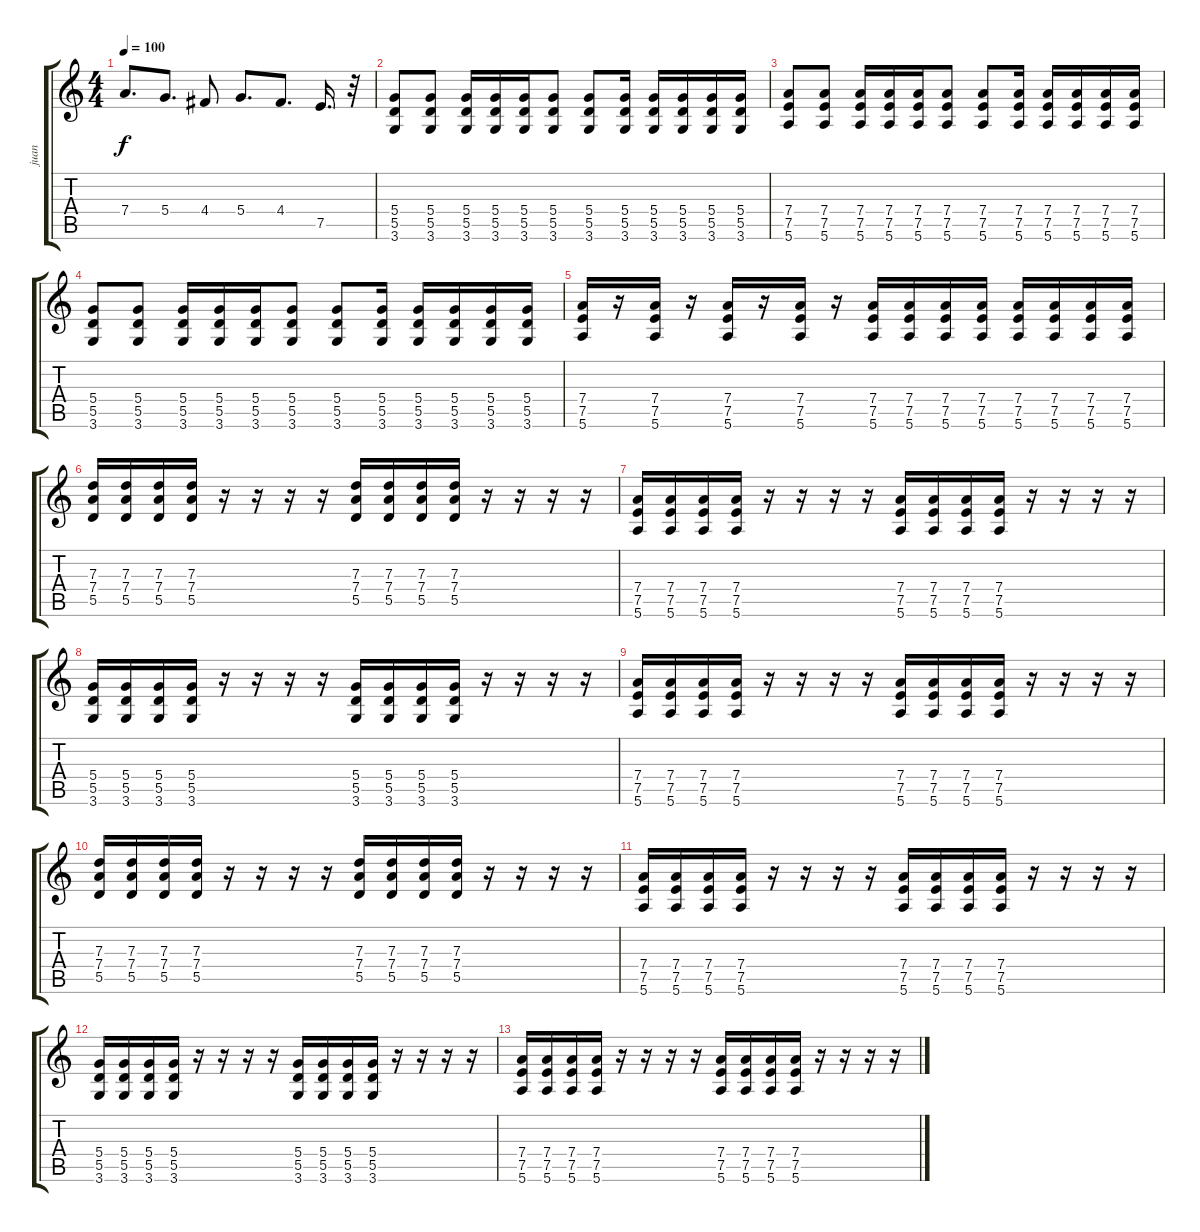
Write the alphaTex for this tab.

\track ("juan" "juan") {instrument overdrivenguitar}
\staff {score tabs}
\tuning (E4 B3 G3 D3 A2 E2) {hide}
\ts (4 4)
\tempo 100
\clef g2
\ks c
7.4.8{d dy f} 5.4.8{d} 4.4.8 5.4.8{d} 4.4.8{d} 7.5.16{d} r.32 |
(5.4 5.5 3.6).8 (5.4 5.5 3.6).8 (5.4 5.5 3.6).16 (5.4 5.5 3.6).16 (5.4 5.5 3.6).16 (5.4 5.5 3.6).8 (5.4 5.5 3.6).8 (5.4 5.5 3.6).16 (5.4 5.5 3.6).16 (5.4 5.5 3.6).16 (5.4 5.5 3.6).16 (5.4 5.5 3.6).16 |
(7.4 7.5 5.6).8 (7.4 7.5 5.6).8 (7.4 7.5 5.6).16 (7.4 7.5 5.6).16 (7.4 7.5 5.6).16 (7.4 7.5 5.6).8 (7.4 7.5 5.6).8 (7.4 7.5 5.6).16 (7.4 7.5 5.6).16 (7.4 7.5 5.6).16 (7.4 7.5 5.6).16 (7.4 7.5 5.6).16 |
(5.4 5.5 3.6).8 (5.4 5.5 3.6).8 (5.4 5.5 3.6).16 (5.4 5.5 3.6).16 (5.4 5.5 3.6).16 (5.4 5.5 3.6).8 (5.4 5.5 3.6).8 (5.4 5.5 3.6).16 (5.4 5.5 3.6).16 (5.4 5.5 3.6).16 (5.4 5.5 3.6).16 (5.4 5.5 3.6).16 |
(7.4 7.5 5.6).16 r.16 (7.4 7.5 5.6).16 r.16 (7.4 7.5 5.6).16 r.16 (7.4 7.5 5.6).16 r.16 (7.4 7.5 5.6).16 (7.4 7.5 5.6).16 (7.4 7.5 5.6).16 (7.4 7.5 5.6).16 (7.4 7.5 5.6).16 (7.4 7.5 5.6).16 (7.4 7.5 5.6).16 (7.4 7.5 5.6).16 |
(7.3 7.4 5.5).16 (7.3 7.4 5.5).16 (7.3 7.4 5.5).16 (7.3 7.4 5.5).16 r.16 r.16 r.16 r.16 (7.3 7.4 5.5).16 (7.3 7.4 5.5).16 (7.3 7.4 5.5).16 (7.3 7.4 5.5).16 r.16 r.16 r.16 r.16 |
(7.4 7.5 5.6).16 (7.4 7.5 5.6).16 (7.4 7.5 5.6).16 (7.4 7.5 5.6).16 r.16 r.16 r.16 r.16 (7.4 7.5 5.6).16 (7.4 7.5 5.6).16 (7.4 7.5 5.6).16 (7.4 7.5 5.6).16 r.16 r.16 r.16 r.16 |
(5.4 5.5 3.6).16 (5.4 5.5 3.6).16 (5.4 5.5 3.6).16 (5.4 5.5 3.6).16 r.16 r.16 r.16 r.16 (5.4 5.5 3.6).16 (5.4 5.5 3.6).16 (5.4 5.5 3.6).16 (5.4 5.5 3.6).16 r.16 r.16 r.16 r.16 |
(7.4 7.5 5.6).16 (7.4 7.5 5.6).16 (7.4 7.5 5.6).16 (7.4 7.5 5.6).16 r.16 r.16 r.16 r.16 (7.4 7.5 5.6).16 (7.4 7.5 5.6).16 (7.4 7.5 5.6).16 (7.4 7.5 5.6).16 r.16 r.16 r.16 r.16 |
(7.3 7.4 5.5).16 (7.3 7.4 5.5).16 (7.3 7.4 5.5).16 (7.3 7.4 5.5).16 r.16 r.16 r.16 r.16 (7.3 7.4 5.5).16 (7.3 7.4 5.5).16 (7.3 7.4 5.5).16 (7.3 7.4 5.5).16 r.16 r.16 r.16 r.16 |
(7.4 7.5 5.6).16 (7.4 7.5 5.6).16 (7.4 7.5 5.6).16 (7.4 7.5 5.6).16 r.16 r.16 r.16 r.16 (7.4 7.5 5.6).16 (7.4 7.5 5.6).16 (7.4 7.5 5.6).16 (7.4 7.5 5.6).16 r.16 r.16 r.16 r.16 |
(5.4 5.5 3.6).16 (5.4 5.5 3.6).16 (5.4 5.5 3.6).16 (5.4 5.5 3.6).16 r.16 r.16 r.16 r.16 (5.4 5.5 3.6).16 (5.4 5.5 3.6).16 (5.4 5.5 3.6).16 (5.4 5.5 3.6).16 r.16 r.16 r.16 r.16 |
(7.4 7.5 5.6).16 (7.4 7.5 5.6).16 (7.4 7.5 5.6).16 (7.4 7.5 5.6).16 r.16 r.16 r.16 r.16 (7.4 7.5 5.6).16 (7.4 7.5 5.6).16 (7.4 7.5 5.6).16 (7.4 7.5 5.6).16 r.16 r.16 r.16 r.16
